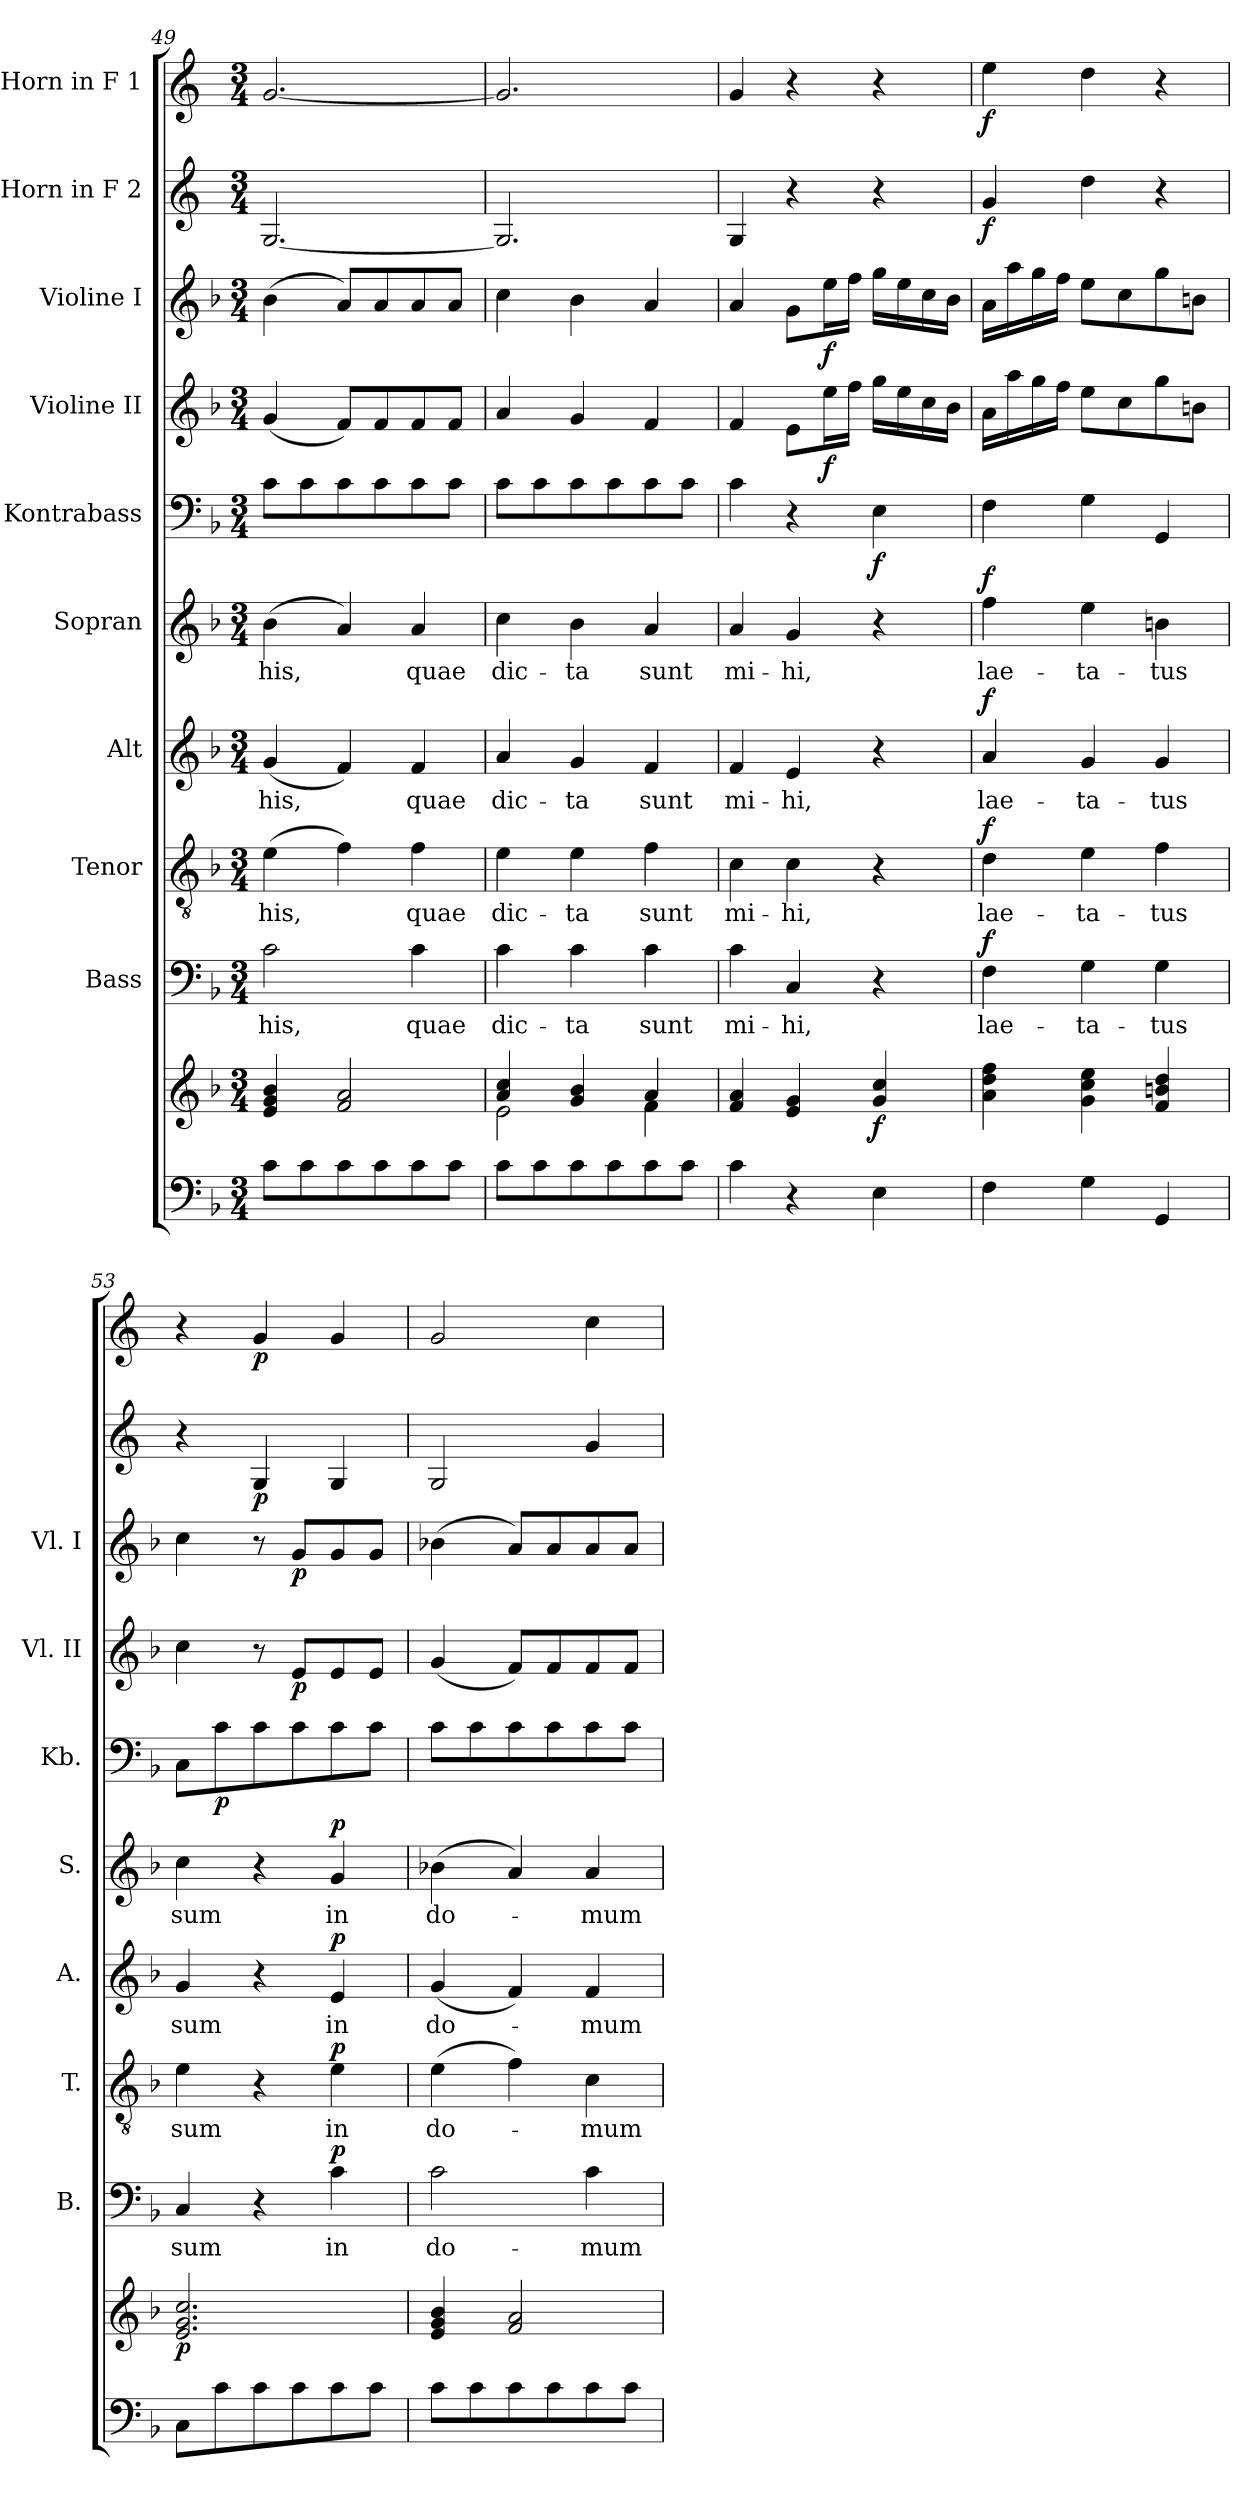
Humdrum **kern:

**kern	**kern	**dynam	**kern	**text	**dynam	**kern	**text	**dynam	**kern	**text	**dynam	**kern	**text	**dynam	**kern	**dynam	**kern	**dynam	**kern	**dynam	**kern	**dynam	**kern	**dynam
*part10	*part10	*part10	*part9	*part9	*part9	*part8	*part8	*part8	*part7	*part7	*part7	*part6	*part6	*part6	*part5	*part5	*part4	*part4	*part3	*part3	*part2	*part2	*part1	*part1
*staff11	*staff10	*staff10/11	*staff9	*staff9	*staff9	*staff8	*staff8	*staff8	*staff7	*staff7	*staff7	*staff6	*staff6	*staff6	*staff5	*staff5	*staff4	*staff4	*staff3	*staff3	*staff2	*staff2	*staff1	*staff1
*	*	*	*I"Bass	*	*	*I"Tenor	*	*	*I"Alt	*	*	*I"Sopran	*	*	*I"Kontrabass	*	*I"Violine II	*	*I"Violine I	*	*I"Horn in F 2	*	*I"Horn in F 1	*
*	*	*	*I'B.	*	*	*I'T.	*	*	*I'A.	*	*	*I'S.	*	*	*I'Kb.	*	*I'Vl. II	*	*I'Vl. I	*	*	*	*	*
*clefF4	*clefG2	*	*clefF4	*	*	*clefGv2	*	*	*clefG2	*	*	*clefG2	*	*	*clefF4	*	*clefG2	*	*clefG2	*	*clefG2	*	*clefG2	*
*	*	*	*	*	*	*	*	*	*	*	*	*	*	*	*ITrd7c12	*	*	*	*	*	*ITrd4c7	*	*ITrd4c7	*
*k[b-]	*k[b-]	*	*k[b-]	*	*	*k[b-]	*	*	*k[b-]	*	*	*k[b-]	*	*	*k[b-]	*	*k[b-]	*	*k[b-]	*	*k[b-]	*	*k[b-]	*
*F:	*F:	*	*F:	*	*	*F:	*	*	*F:	*	*	*F:	*	*	*F:	*	*F:	*	*F:	*	*F:	*	*F:	*
*M3/4	*M3/4	*	*M3/4	*	*	*M3/4	*	*	*M3/4	*	*	*M3/4	*	*	*M3/4	*	*M3/4	*	*M3/4	*	*M3/4	*	*M3/4	*
=49	=49	=49	=49	=49	=49	=49	=49	=49	=49	=49	=49	=49	=49	=49	=49	=49	=49	=49	=49	=49	=49	=49	=49	=49
!	!	!	!	!LO:LY:b	!	!	!LO:LY:b	!	!	!LO:LY:b	!	!	!LO:LY:b	!	!	!	!	!	!	!	!	!	!	!
8c\L	4e/ 4g/ 4b-/	.	2c\	his,	.	(>4e\	his,	.	(<4g/	his,	.	(>4b-\	his,	.	8C\L	.	(<4g/	.	(>4b-\	.	[2.C/	.	[2.c/	.
8c\	.	.	.	.	.	.	.	.	.	.	.	.	.	.	8C\	.	.	.	.	.	.	.	.	.
8c\	2f/ 2a/	.	.	.	.	4f\)	.	.	4f/)	.	.	4a/)	.	.	8C\	.	8f/L)	.	8a/L)	.	.	.	.	.
8c\	.	.	.	.	.	.	.	.	.	.	.	.	.	.	8C\	.	8f/	.	8a/	.	.	.	.	.
!	!	!	!	!LO:LY:b	!	!	!LO:LY:b	!	!	!LO:LY:b	!	!	!LO:LY:b	!	!	!	!	!	!	!	!	!	!	!
8c\	.	.	4c\	quae	.	4f\	quae	.	4f/	quae	.	4a/	quae	.	8C\	.	8f/	.	8a/	.	.	.	.	.
8c\J	.	.	.	.	.	.	.	.	.	.	.	.	.	.	8C\J	.	8f/J	.	8a/J	.	.	.	.	.
=50	=50	=50	=50	=50	=50	=50	=50	=50	=50	=50	=50	=50	=50	=50	=50	=50	=50	=50	=50	=50	=50	=50	=50	=50
*	*^	*	*	*	*	*	*	*	*	*	*	*	*	*	*	*	*	*	*	*	*	*	*	*
!	!	!	!	!	!LO:LY:b	!	!	!LO:LY:b	!	!	!LO:LY:b	!	!	!LO:LY:b	!	!	!	!	!	!	!	!	!	!	!
8c\L	4a/ 4cc/	2e\	.	4c\	dic-	.	4e\	dic-	.	4a/	dic-	.	4cc\	dic-	.	8C\L	.	4a/	.	4cc\	.	2.C/]	.	2.c/]	.
8c\	.	.	.	.	.	.	.	.	.	.	.	.	.	.	.	8C\	.	.	.	.	.	.	.	.	.
!	!	!	!	!	!LO:LY:b	!	!	!LO:LY:b	!	!	!LO:LY:b	!	!	!LO:LY:b	!	!	!	!	!	!	!	!	!	!	!
8c\	4g/ 4b-/	.	.	4c\	-ta	.	4e\	-ta	.	4g/	-ta	.	4b-\	-ta	.	8C\	.	4g/	.	4b-\	.	.	.	.	.
8c\	.	.	.	.	.	.	.	.	.	.	.	.	.	.	.	8C\	.	.	.	.	.	.	.	.	.
!	!	!	!	!	!LO:LY:b	!	!	!LO:LY:b	!	!	!LO:LY:b	!	!	!LO:LY:b	!	!	!	!	!	!	!	!	!	!	!
8c\	4a/	4f\	.	4c\	sunt	.	4f\	sunt	.	4f/	sunt	.	4a/	sunt	.	8C\	.	4f/	.	4a/	.	.	.	.	.
8c\J	.	.	.	.	.	.	.	.	.	.	.	.	.	.	.	8C\J	.	.	.	.	.	.	.	.	.
*	*v	*v	*	*	*	*	*	*	*	*	*	*	*	*	*	*	*	*	*	*	*	*	*	*	*
!!LO:PB:g=z
=51	=51	=51	=51	=51	=51	=51	=51	=51	=51	=51	=51	=51	=51	=51	=51	=51	=51	=51	=51	=51	=51	=51	=51	=51
!	!	!	!	!LO:LY:b	!	!	!LO:LY:b	!	!	!LO:LY:b	!	!	!LO:LY:b	!	!	!	!	!	!	!	!	!	!	!
4c\	4f/ 4a/	.	4c\	mi-	.	4c\	mi-	.	4f/	mi-	.	4a/	mi-	.	4C\	.	4f/	.	4a/	.	4C/	.	4c/	.
!	!	!	!	!LO:LY:b	!	!	!LO:LY:b	!	!	!LO:LY:b	!	!	!LO:LY:b	!	!	!	!	!	!	!	!	!	!	!
4r	4e/ 4g/	.	4C/	-hi,	.	4c\	-hi,	.	4e/	-hi,	.	4g/	-hi,	.	4r	.	8e\L	.	8g\L	.	4r	.	4r	.
!	!	!	!	!	!	!	!	!	!	!	!	!	!	!	!	!	!	!LO:DY:b	!	!LO:DY:b	!	!	!	!
.	.	.	.	.	.	.	.	.	.	.	.	.	.	.	.	.	16ee\L	f	16ee\L	f	.	.	.	.
.	.	.	.	.	.	.	.	.	.	.	.	.	.	.	.	.	16ff\JJ	.	16ff\JJ	.	.	.	.	.
!	!	!LO:DY:b	!	!	!	!	!	!	!	!	!	!	!	!	!	!LO:DY:b	!	!	!	!	!	!	!	!
4E\	4g/ 4cc/	f	4r	.	.	4r	.	.	4r	.	.	4r	.	.	4EE\	f	16gg\LL	.	16gg\LL	.	4r	.	4r	.
.	.	.	.	.	.	.	.	.	.	.	.	.	.	.	.	.	16ee\	.	16ee\	.	.	.	.	.
.	.	.	.	.	.	.	.	.	.	.	.	.	.	.	.	.	16cc\	.	16cc\	.	.	.	.	.
.	.	.	.	.	.	.	.	.	.	.	.	.	.	.	.	.	16b-\JJ	.	16b-\JJ	.	.	.	.	.
=52	=52	=52	=52	=52	=52	=52	=52	=52	=52	=52	=52	=52	=52	=52	=52	=52	=52	=52	=52	=52	=52	=52	=52	=52
!	!	!	!	!LO:LY:b	!LO:DY:a	!	!LO:LY:b	!LO:DY:a	!	!LO:LY:b	!LO:DY:a	!	!LO:LY:b	!LO:DY:a	!	!	!	!	!	!	!	!LO:DY:b	!	!LO:DY:b
4F\	4a\ 4dd\ 4ff\	.	4F\	lae-	f	4d\	lae-	f	4a/	lae-	f	4ff\	lae-	f	4FF\	.	16a\LL	.	16a\LL	.	4c/	f	4a\	f
.	.	.	.	.	.	.	.	.	.	.	.	.	.	.	.	.	16aa\	.	16aa\	.	.	.	.	.
.	.	.	.	.	.	.	.	.	.	.	.	.	.	.	.	.	16gg\	.	16gg\	.	.	.	.	.
.	.	.	.	.	.	.	.	.	.	.	.	.	.	.	.	.	16ff\JJ	.	16ff\JJ	.	.	.	.	.
!	!	!	!	!LO:LY:b	!	!	!LO:LY:b	!	!	!LO:LY:b	!	!	!LO:LY:b	!	!	!	!	!	!	!	!	!	!	!
4G\	4g\ 4cc\ 4ee\	.	4G\	-ta-	.	4e\	-ta-	.	4g/	-ta-	.	4ee\	-ta-	.	4GG\	.	8ee\L	.	8ee\L	.	4g\	.	4g\	.
.	.	.	.	.	.	.	.	.	.	.	.	.	.	.	.	.	8cc\	.	8cc\	.	.	.	.	.
!	!	!	!	!LO:LY:b	!	!	!LO:LY:b	!	!	!LO:LY:b	!	!	!LO:LY:b	!	!	!	!	!	!	!	!	!	!	!
4GG/	4f/ 4bn/ 4dd/	.	4G\	-tus	.	4f\	-tus	.	4g/	-tus	.	4bn\	-tus	.	4GGG/	.	8gg\	.	8gg\	.	4r	.	4r	.
.	.	.	.	.	.	.	.	.	.	.	.	.	.	.	.	.	8bn\J	.	8bn\J	.	.	.	.	.
=53	=53	=53	=53	=53	=53	=53	=53	=53	=53	=53	=53	=53	=53	=53	=53	=53	=53	=53	=53	=53	=53	=53	=53	=53
!	!	!LO:DY:b	!	!LO:LY:b	!	!	!LO:LY:b	!	!	!LO:LY:b	!	!	!LO:LY:b	!	!	!	!	!	!	!	!	!	!	!
8C\L	2.e/ 2.g/ 2.cc/	p	4C/	sum	.	4e\	sum	.	4g/	sum	.	4cc\	sum	.	8CC\L	.	4cc\	.	4cc\	.	4r	.	4r	.
!	!	!	!	!	!	!	!	!	!	!	!	!	!	!	!	!LO:DY:b	!	!	!	!	!	!	!	!
8c\	.	.	.	.	.	.	.	.	.	.	.	.	.	.	8C\	p	.	.	.	.	.	.	.	.
!	!	!	!	!	!	!	!	!	!	!	!	!	!	!	!	!	!	!	!	!	!	!LO:DY:b	!	!LO:DY:b
8c\	.	.	4r	.	.	4r	.	.	4r	.	.	4r	.	.	8C\	.	8r	.	8r	.	4C/	p	4c/	p
!	!	!	!	!	!	!	!	!	!	!	!	!	!	!	!	!	!	!LO:DY:b	!	!LO:DY:b	!	!	!	!
8c\	.	.	.	.	.	.	.	.	.	.	.	.	.	.	8C\	.	8e/L	p	8g/L	p	.	.	.	.
!	!	!	!	!LO:LY:b	!LO:DY:a	!	!LO:LY:b	!LO:DY:a	!	!LO:LY:b	!LO:DY:a	!	!LO:LY:b	!LO:DY:a	!	!	!	!	!	!	!	!	!	!
8c\	.	.	4c\	in	p	4e\	in	p	4e/	in	p	4g/	in	p	8C\	.	8e/	.	8g/	.	4C/	.	4c/	.
8c\J	.	.	.	.	.	.	.	.	.	.	.	.	.	.	8C\J	.	8e/J	.	8g/J	.	.	.	.	.
=54	=54	=54	=54	=54	=54	=54	=54	=54	=54	=54	=54	=54	=54	=54	=54	=54	=54	=54	=54	=54	=54	=54	=54	=54
!	!	!	!	!LO:LY:b	!	!	!LO:LY:b	!	!	!LO:LY:b	!	!	!LO:LY:b	!	!	!	!	!	!	!	!	!	!	!
8c\L	4e/ 4g/ 4b-/	.	2c\	do-	.	(>4e\	do-	.	(<4g/	do-	.	(>4b-X\	do-	.	8C\L	.	(<4g/	.	(>4b-X\	.	2C/	.	2c/	.
8c\	.	.	.	.	.	.	.	.	.	.	.	.	.	.	8C\	.	.	.	.	.	.	.	.	.
8c\	2f/ 2a/	.	.	.	.	4f\)	.	.	4f/)	.	.	4a/)	.	.	8C\	.	8f/L)	.	8a/L)	.	.	.	.	.
8c\	.	.	.	.	.	.	.	.	.	.	.	.	.	.	8C\	.	8f/	.	8a/	.	.	.	.	.
!	!	!	!	!LO:LY:b	!	!	!LO:LY:b	!	!	!LO:LY:b	!	!	!LO:LY:b	!	!	!	!	!	!	!	!	!	!	!
8c\	.	.	4c\	-mum	.	4c\	-mum	.	4f/	-mum	.	4a/	-mum	.	8C\	.	8f/	.	8a/	.	4c/	.	4f\	.
8c\J	.	.	.	.	.	.	.	.	.	.	.	.	.	.	8C\J	.	8f/J	.	8a/J	.	.	.	.	.
=	=	=	=	=	=	=	=	=	=	=	=	=	=	=	=	=	=	=	=	=	=	=	=	=
*-	*-	*-	*-	*-	*-	*-	*-	*-	*-	*-	*-	*-	*-	*-	*-	*-	*-	*-	*-	*-	*-	*-	*-	*-
